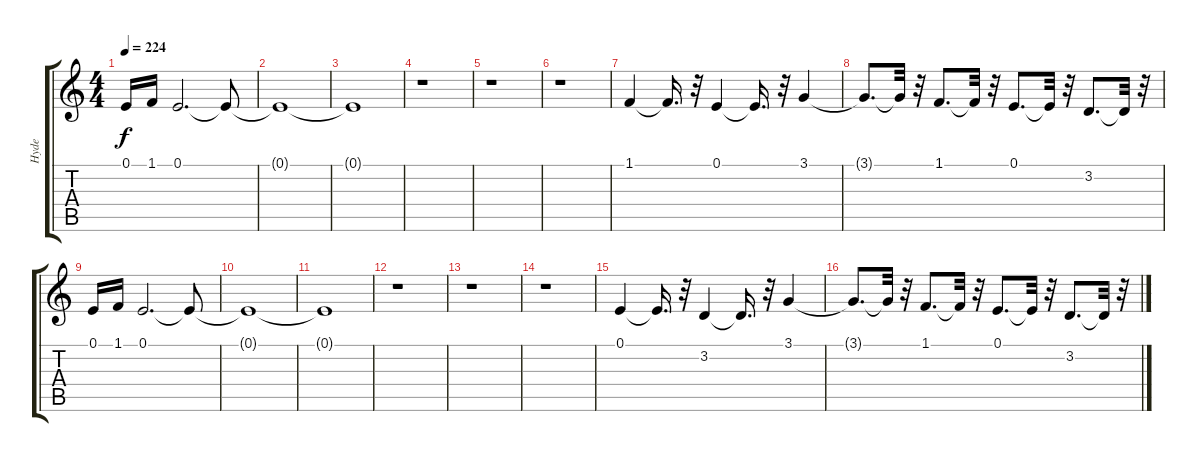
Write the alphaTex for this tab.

\track ("Hyde" "Hyde") {instrument flute}
\staff {score tabs}
\tuning (E4 B3 G3 D3 A2 E2) {hide}
\ts (4 4)
\tempo 224
\clef g2
\ks c
0.1.16{dy f} 1.1.16 0.1.2{d} 0.1{t}.8 |
0.1{t}.1 |
0.1{t}.1 |
r.1 |
r.1 |
r.1 |
1.1.4 1.1{t}.16{d} r.32 0.1.4 0.1{t}.16{d} r.32 3.1.4 |
3.1{t}.8{d} 3.1{t}.32 r.32 1.1.8{d} 1.1{t}.32 r.32 0.1.8{d} 0.1{t}.32 r.32 3.2.8{d} 3.2{t}.32 r.32 |
0.1.16 1.1.16 0.1.2{d} 0.1{t}.8 |
0.1{t}.1 |
0.1{t}.1 |
r.1 |
r.1 |
r.1 |
0.1.4 0.1{t}.16{d} r.32 3.2.4 3.2{t}.16{d} r.32 3.1.4 |
3.1{t}.8{d} 3.1{t}.32 r.32 1.1.8{d} 1.1{t}.32 r.32 0.1.8{d} 0.1{t}.32 r.32 3.2.8{d} 3.2{t}.32 r.32
